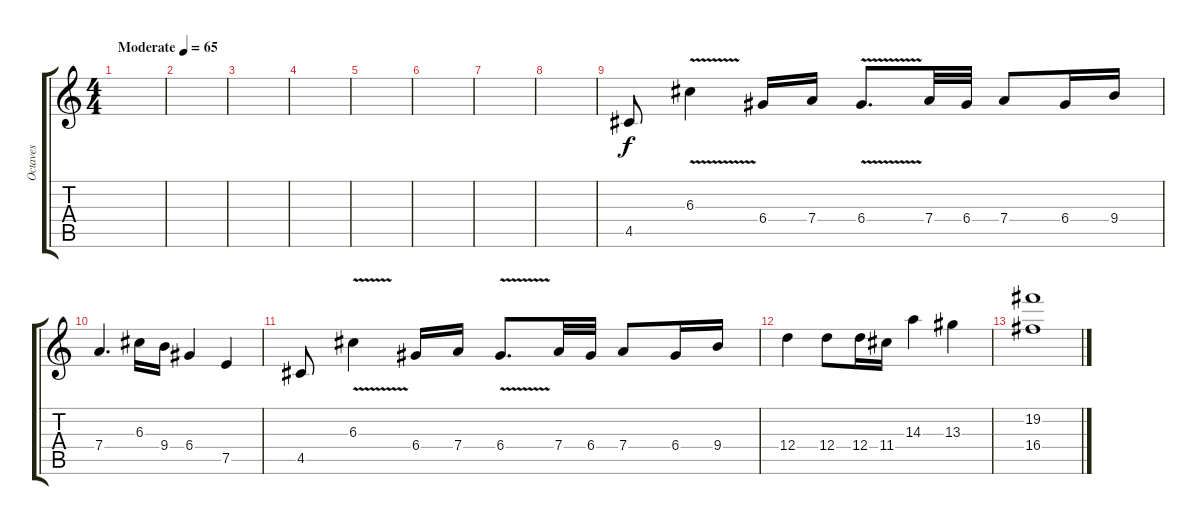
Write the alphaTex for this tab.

\track ("Octaves" "Octaves") {instrument overdrivenguitar}
\staff {score tabs}
\tuning (E4 B3 G3 D3 A2 E2) {hide}
\ts (4 4)
\tempo (65 "Moderate")
\clef g2
\ks c
|
|
|
|
|
|
|
|
4.5.8 6.3{v}.4 6.4.16 7.4.16 6.4{v}.8{d} 7.4.32 6.4.32 7.4.8 6.4.16 9.4.16 |
7.4.4{d} 6.3.16 9.4.16 6.4.4 7.5.4 |
4.5.8 6.3{v}.4 6.4.16 7.4.16 6.4{v}.8{d} 7.4.32 6.4.32 7.4.8 6.4.16 9.4.16 |
12.4.4 12.4.8 12.4.16 11.4.16 14.3.4 13.3.4 |
(19.2 16.4).1
